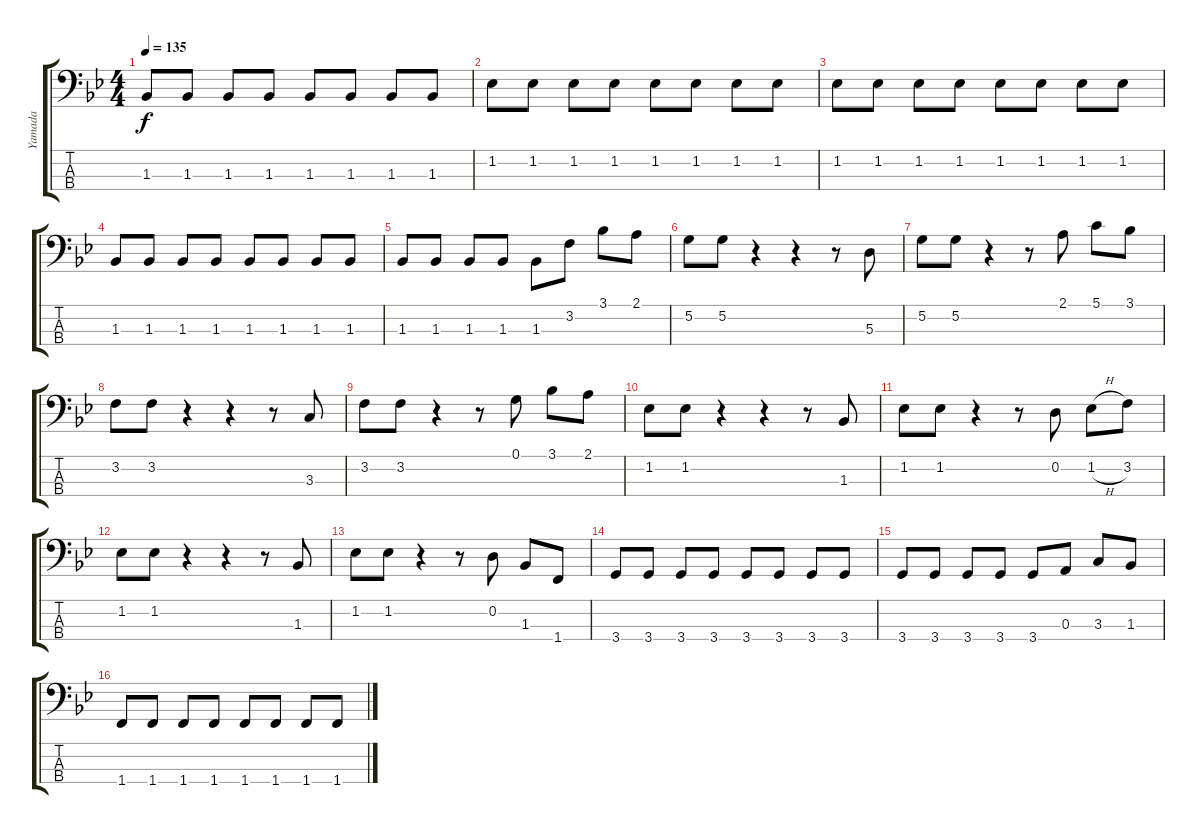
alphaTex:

\track ("Yamada" "Yamada") {instrument electricbassfinger}
\staff {score tabs}
\tuning (G2 D2 A1 E1) {hide}
\ts (4 4)
\tempo 135
\clef f4
\ks bb
1.3.8{dy f} 1.3.8 1.3.8 1.3.8 1.3.8 1.3.8 1.3.8 1.3.8 |
1.2.8 1.2.8 1.2.8 1.2.8 1.2.8 1.2.8 1.2.8 1.2.8 |
1.2.8 1.2.8 1.2.8 1.2.8 1.2.8 1.2.8 1.2.8 1.2.8 |
1.3.8 1.3.8 1.3.8 1.3.8 1.3.8 1.3.8 1.3.8 1.3.8 |
1.3.8 1.3.8 1.3.8 1.3.8 1.3.8 3.2.8 3.1.8 2.1.8 |
5.2.8 5.2.8 r.4 r.4 r.8 5.3.8 |
5.2.8 5.2.8 r.4 r.8 2.1.8 5.1.8 3.1.8 |
3.2.8 3.2.8 r.4 r.4 r.8 3.3.8 |
3.2.8 3.2.8 r.4 r.8 0.1.8 3.1.8 2.1.8 |
1.2.8 1.2.8 r.4 r.4 r.8 1.3.8 |
1.2.8 1.2.8 r.4 r.8 0.2.8 1.2{h}.8 3.2.8 |
1.2.8 1.2.8 r.4 r.4 r.8 1.3.8 |
1.2.8 1.2.8 r.4 r.8 0.2.8 1.3.8 1.4.8 |
3.4.8 3.4.8 3.4.8 3.4.8 3.4.8 3.4.8 3.4.8 3.4.8 |
3.4.8 3.4.8 3.4.8 3.4.8 3.4.8 0.3.8 3.3.8 1.3.8 |
1.4.8 1.4.8 1.4.8 1.4.8 1.4.8 1.4.8 1.4.8 1.4.8
